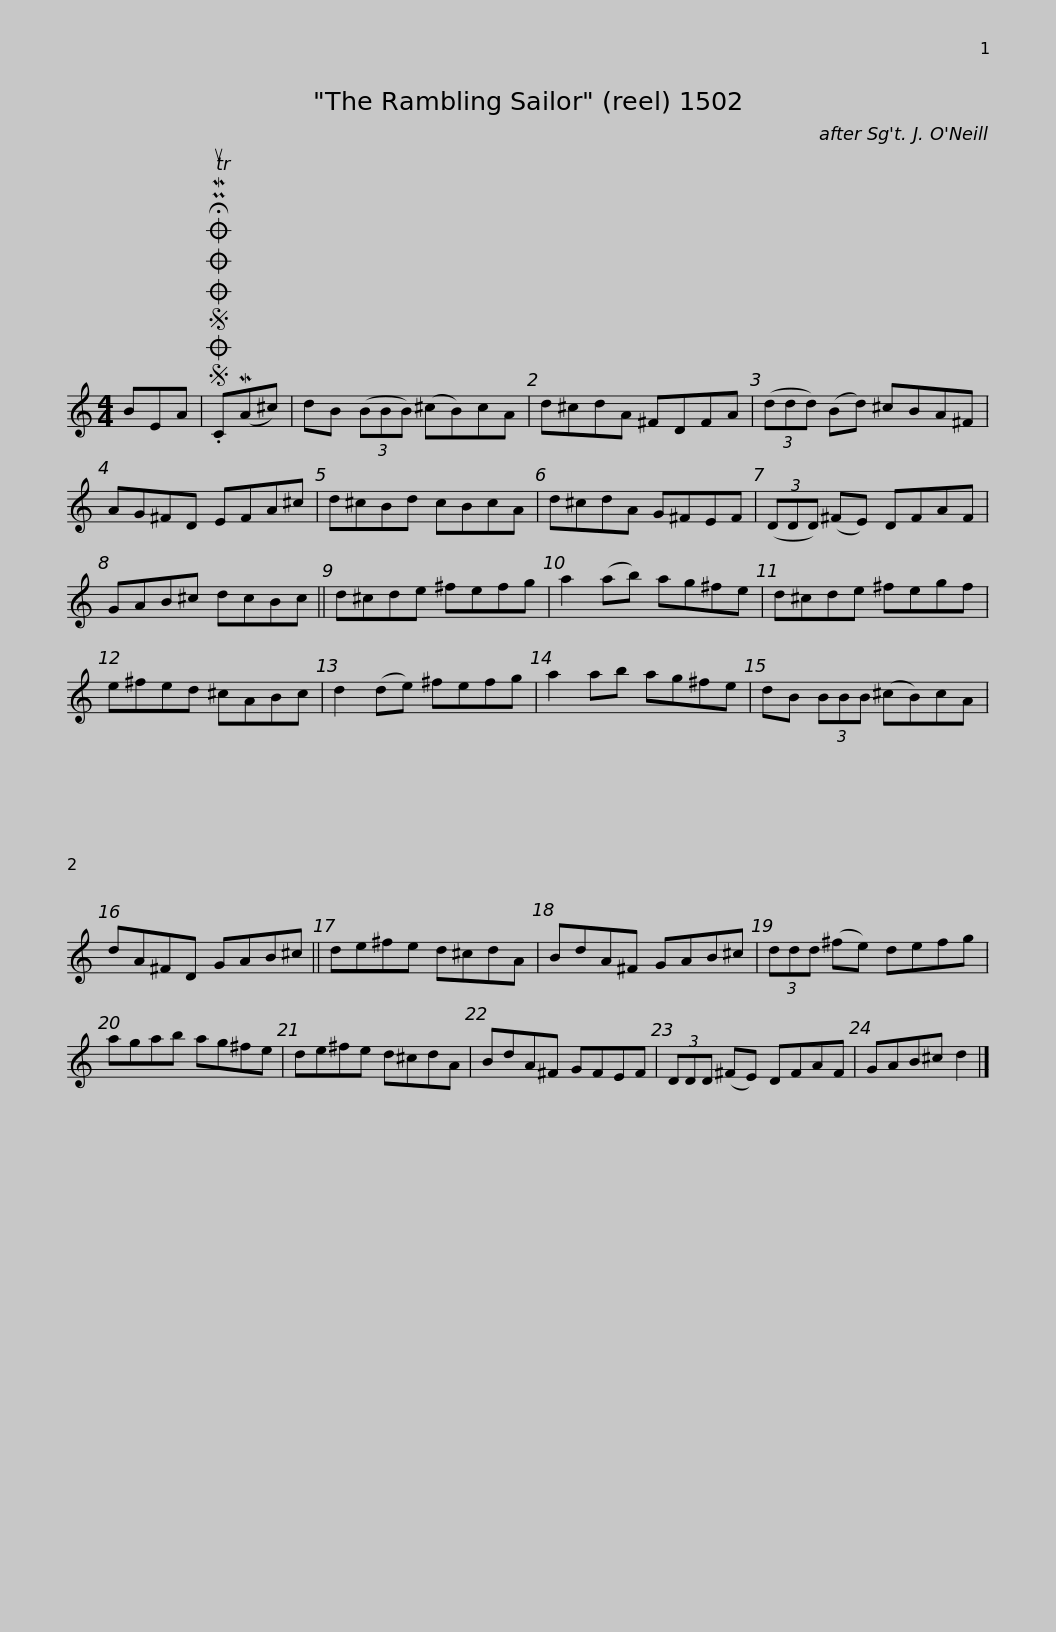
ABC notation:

X:1
L:1/8
M:4/4
I:linebreak $
K:C
V:1 treble
V:1
 BEA |SOSOOO .!fermata!PMTuC(MA^c) | dB (3(BBB) (^cB)cA | d^cdA ^FDFA | (3(ddd) (Bd) ^cBA^F | %5
 AG^FD EFA^c |$ d^cBd cBcA | d^cdA G^FEF | (3(DDD) (^FE) DFAF | GAB^c dcBc || %10
 d^cde ^fefg |$ a2 (ab) ag^fe | d^cde ^fegf | e^fed ^cABc | d2 (de) ^fefg | %15
 a2 ab ag^fe |$ dB (3BBB (^cB)cA | dA^FD GAB^c || de^fe d^cdA | BdA^F GAB^c | %20
 (3ddd (^fe) defg |$ agab ag^fe | de^fe d^cdA | BdA^F GFEF | (3DDD (^FE) DFAF | %25
 GAB^c d2 |] %26
